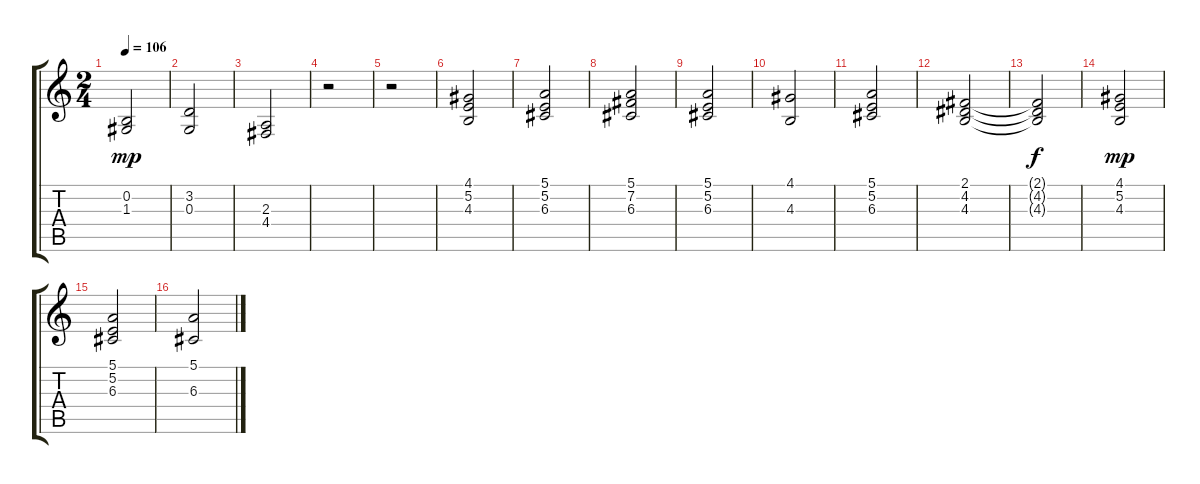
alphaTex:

\track "" {instrument stringensemble2}
\staff {score tabs}
\tuning (E4 B3 G3 D3 A2 E2) {hide}
\ts (2 4)
\tempo 106
\clef g2
\ks c
(0.2 1.3).2{dy mp} |
(3.2 0.3).2 |
(2.3 4.4).2 |
r.2 |
r.2 |
(4.1 5.2 4.3).2 |
(5.1 5.2 6.3).2 |
(5.1 7.2 6.3).2 |
(5.1 5.2 6.3).2 |
(4.1 4.3).2 |
(5.1 5.2 6.3).2 |
(2.1 4.2 4.3).2 |
(2.1{t} 4.2{t} 4.3{t}).2{dy f} |
(4.1 5.2 4.3).2{dy mp} |
(5.1 5.2 6.3).2 |
(5.1 6.3).2
